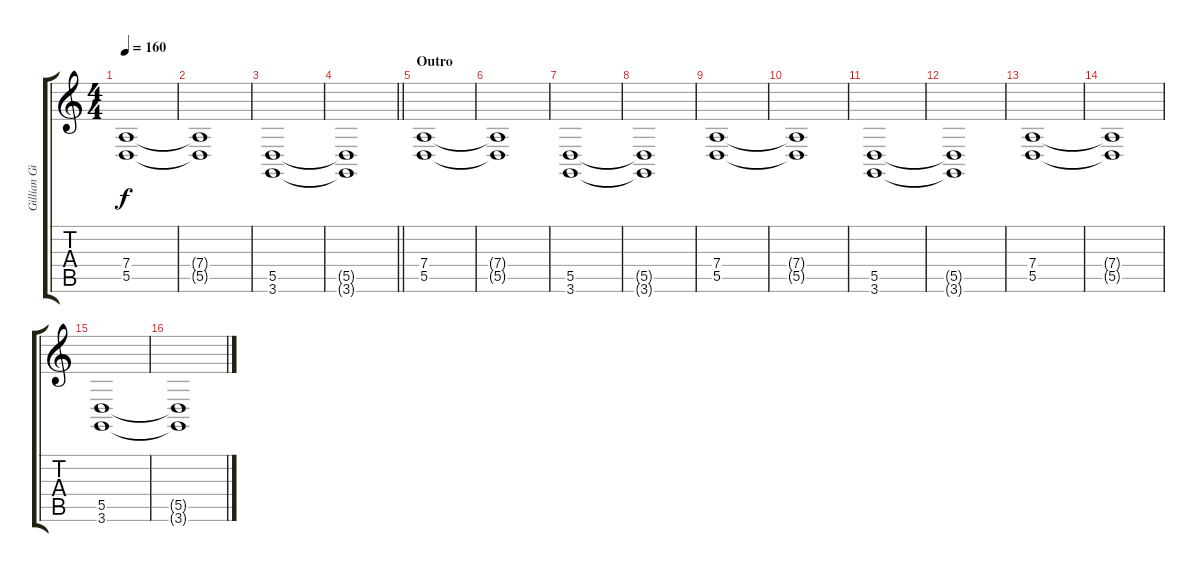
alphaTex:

\track ("Gillian Gilbert" "Gillian Gi") {instrument synthstrings1}
\staff {score tabs}
\tuning (E4 B3 G3 D3 A2 E2) {hide}
\ts (4 4)
\tempo 160
\clef g2
\ks c
(7.4 5.5).1{dy f} |
(7.4{t} 5.5{t}).1 |
(5.5 3.6).1 |
\barLineRight lightlight
(5.5{t} 3.6{t}).1 |
\section ("" "Outro")
(7.4 5.5).1 |
(7.4{t} 5.5{t}).1 |
(5.5 3.6).1 |
(5.5{t} 3.6{t}).1 |
(7.4 5.5).1 |
(7.4{t} 5.5{t}).1 |
(5.5 3.6).1 |
(5.5{t} 3.6{t}).1 |
(7.4 5.5).1 |
(7.4{t} 5.5{t}).1 |
(5.5 3.6).1 |
(5.5{t} 3.6{t}).1
